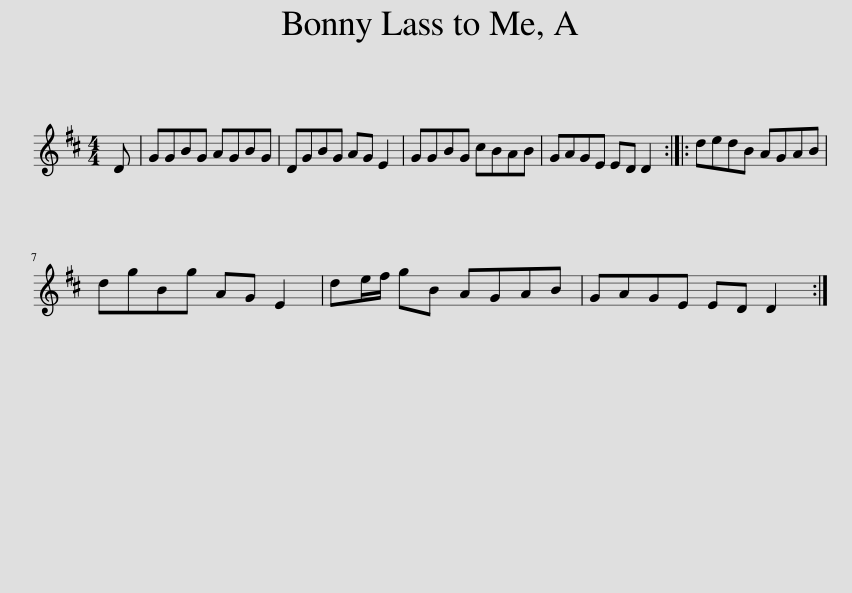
X:1
L:1/8
M:4/4
I:linebreak $
K:D
V:1 treble
V:1
 D | GGBG AGBG | DGBG AG E2 | GGBG cBAB | GAGE ED D2 :: %5
 dedB AGAB |$ dgBg AG E2 | de/f/ gB AGAB | GAGE ED D2 :| %9
